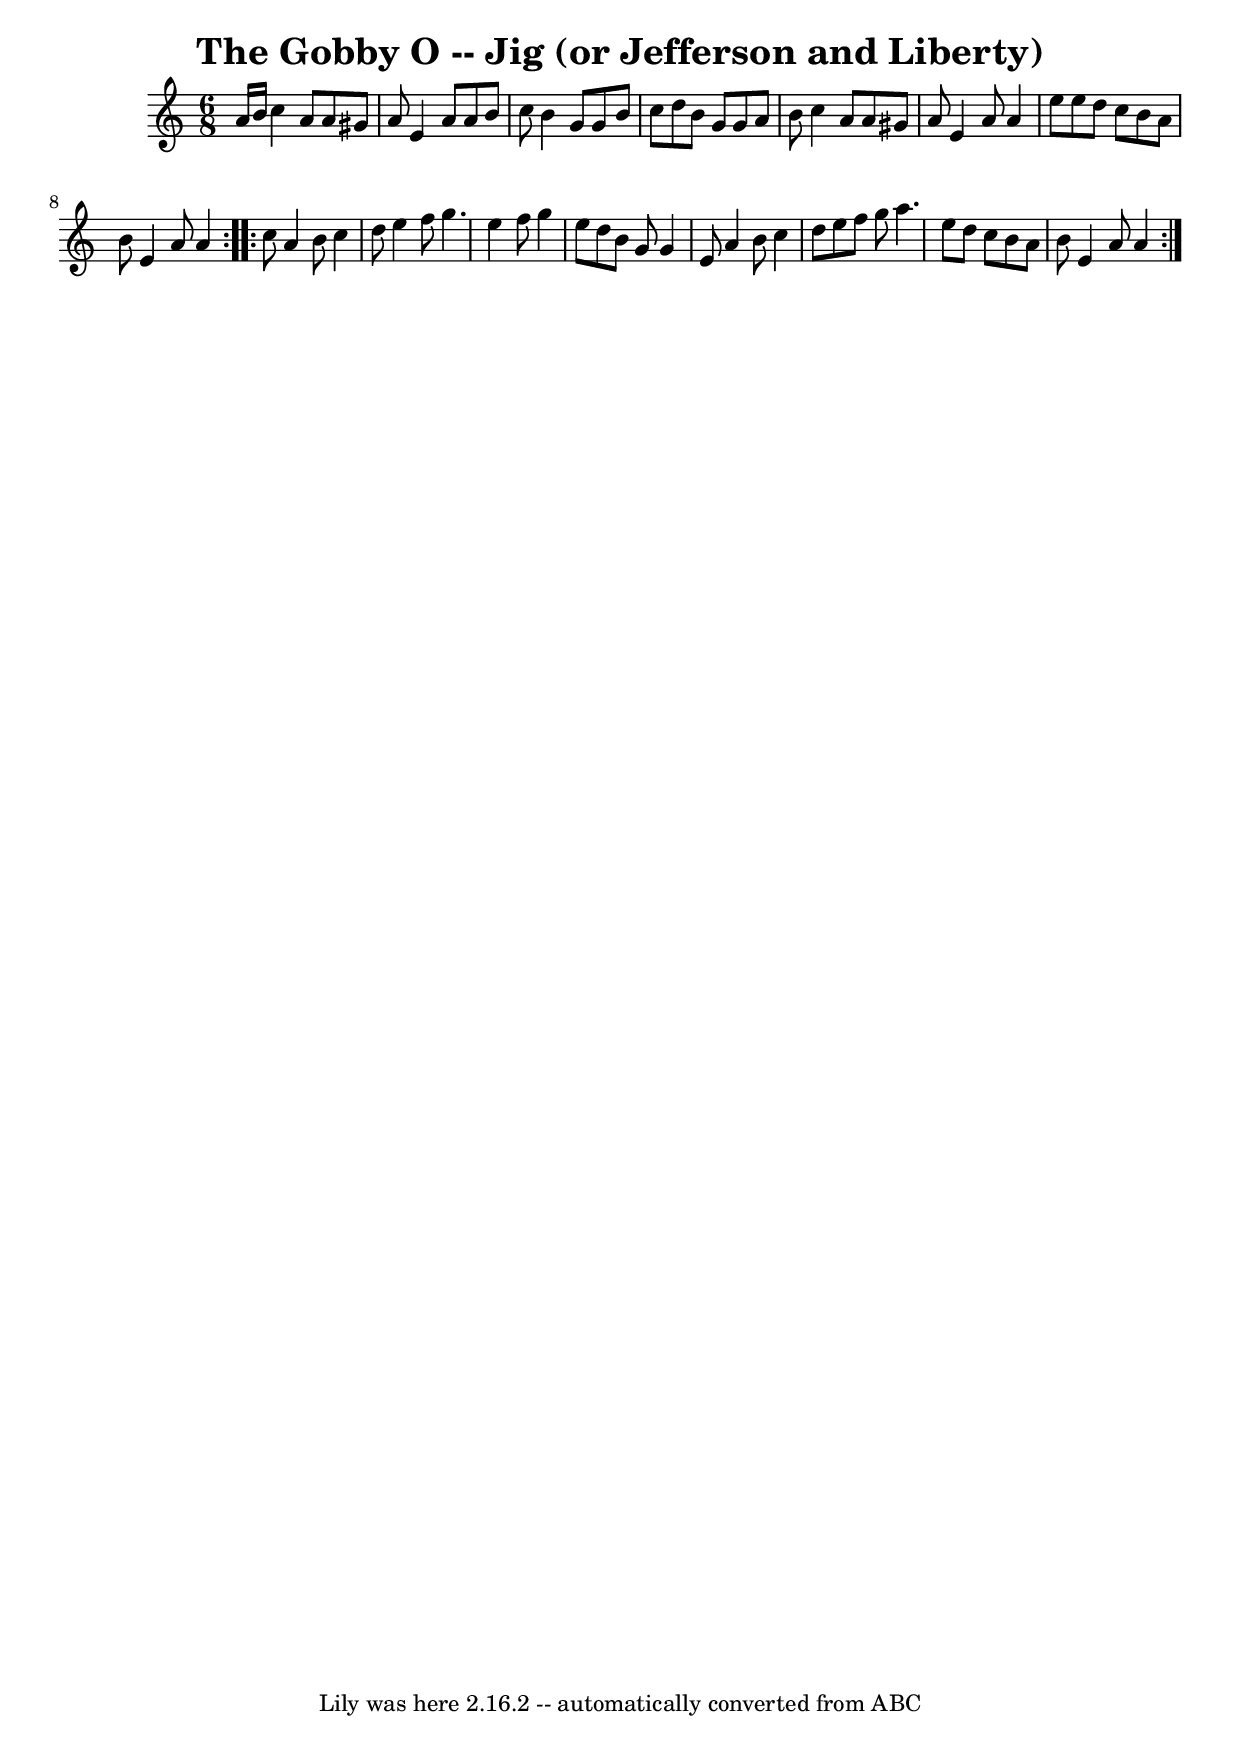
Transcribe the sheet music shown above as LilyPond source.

\version "2.16.2"
\include "Mammoth.ily"
\header {
  %% book = "Ryan's Mammoth Collection"
  crossRefNumber = "1"
  footnotes = "\\\\85 434"
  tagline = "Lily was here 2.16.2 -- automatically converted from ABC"
  title = "The Gobby O -- Jig (or Jefferson and Liberty)"

}
voicedefault =  {



  \repeat volta 2 {

    \time 6/8 
    \key a \minor
    a'16 b'16  |
    c''4 a'8 a'8    
    gis'8 a'8    |
    e'4 a'8 a'8 b'8 c''8    |
    b'4   
    g'8 g'8 b'8 c''8    |
    d''8 b'8 g'8 g'8 a'8    
    b'8    |
    c''4 a'8 a'8 gis'8 a'8    |
    e'4 a'8 
    a'4 e''8    |
    e''8 d''8 c''8 b'8 a'8 b'8     |
    e'4 a'8 a'4  
  }     
  \repeat volta 2 {
    c''8  |
    a'4  
    b'8 c''4 d''8    |
    e''4 f''8 g''4.    |
    e''4    
    f''8 g''4 e''8    |
    d''8 b'8 g'8 g'4 e'8    |
    
    a'4 b'8 c''4 d''8    |
    e''8 f''8 g''8 a''4.     |
    e''8 d''8 c''8 b'8 a'8 b'8    |
    e'4 a'8   
    a'4  
  }   

}

\score{
  <<

    \context Staff="default"
    {
      \voicedefault 
      
    }

  >>
  \layout {
    
  }
  \midi {
  }

}
